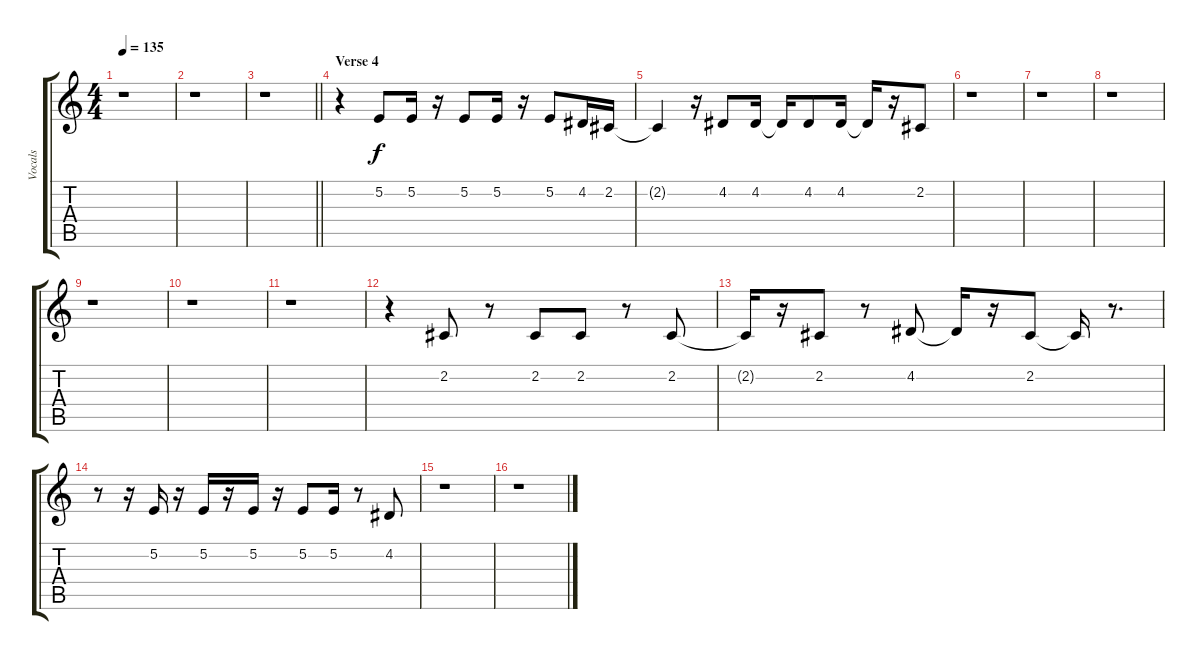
\track ("Vocals" "Vocals") {instrument baritonesax}
\staff {score tabs}
\tuning (E4 B3 G3 D3 A2 E2) {hide}
\ts (4 4)
\tempo 135
\clef g2
\ks c
r.1{dy f} |
r.1 |
\barLineRight lightlight
r.1 |
\section ("" "Verse 4")
r.4 5.2.8 5.2.16 r.16 5.2.8 5.2.16 r.16 5.2.8 4.2.16 2.2.16 |
2.2{t}.4 r.16 4.2.8 4.2.16 4.2{t}.16 4.2.8 4.2.16 4.2{t}.16 r.16 2.2.8 |
r.1 |
r.1 |
r.1 |
r.1 |
r.1 |
r.1 |
r.4 2.2.8 r.8 2.2.8 2.2.8 r.8 2.2.8 |
2.2{t}.16 r.16 2.2.8 r.8 4.2.8 4.2{t}.16 r.16 2.2.8 2.2{t}.16 r.8{d} |
r.8 r.16 5.2.16 r.16 5.2.16 r.16 5.2.16 r.16 5.2.8 5.2.16 r.8 4.2.8 |
r.1 |
r.1
